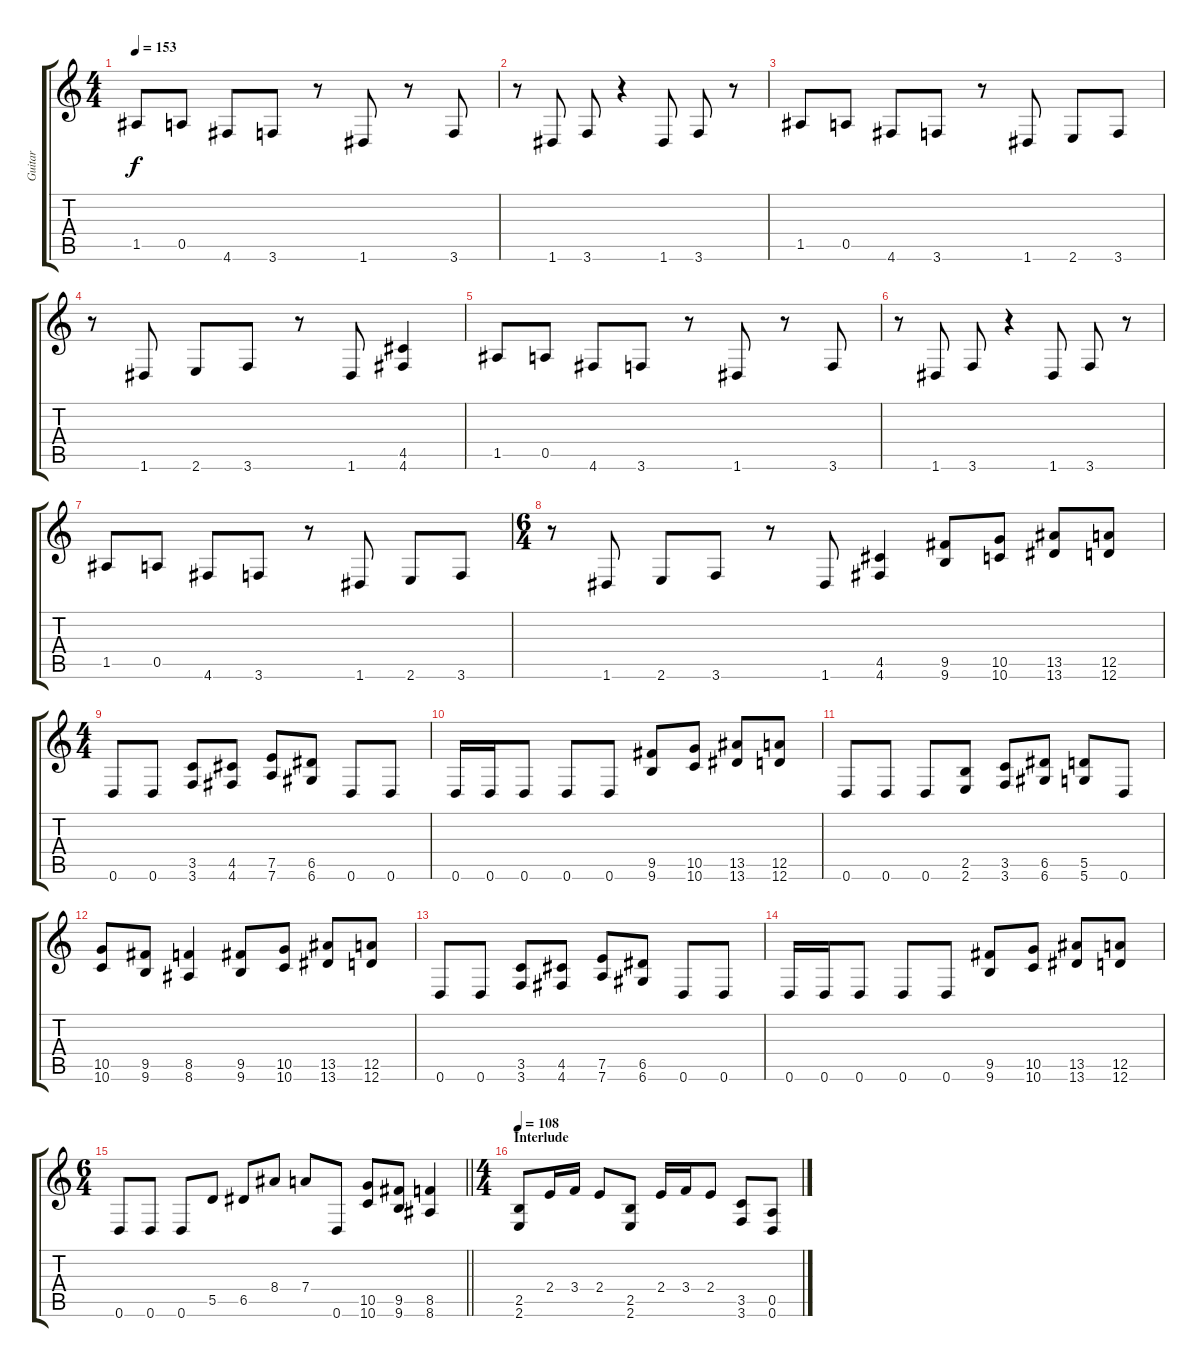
\track ("Guitar" "Guitar") {instrument electricguitarjazz}
\staff {score tabs}
\tuning (E4 B3 G3 D3 A2 D2) {hide}
\ts (4 4)
\tempo 153
\clef g2
\ks c
1.5.8{dy f} 0.5.8 4.6.8 3.6.8 r.8 1.6.8 r.8 3.6.8 |
r.8 1.6.8 3.6.8 r.4 1.6.8 3.6.8 r.8 |
1.5.8 0.5.8 4.6.8 3.6.8 r.8 1.6.8 2.6.8 3.6.8 |
r.8 1.6.8 2.6.8 3.6.8 r.8 1.6.8 (4.5 4.6).4 |
1.5.8 0.5.8 4.6.8 3.6.8 r.8 1.6.8 r.8 3.6.8 |
r.8 1.6.8 3.6.8 r.4 1.6.8 3.6.8 r.8 |
1.5.8 0.5.8 4.6.8 3.6.8 r.8 1.6.8 2.6.8 3.6.8 |
\ts (6 4)
r.8 1.6.8 2.6.8 3.6.8 r.8 1.6.8 (4.5 4.6).4 (9.5 9.6).8 (10.5 10.6).8 (13.5 13.6).8 (12.5 12.6).8 |
\ts (4 4)
0.6.8 0.6.8 (3.5 3.6).8 (4.5 4.6).8 (7.5 7.6).8 (6.5 6.6).8 0.6.8 0.6.8 |
0.6.16 0.6.16 0.6.8 0.6.8 0.6.8 (9.5 9.6).8 (10.5 10.6).8 (13.5 13.6).8 (12.5 12.6).8 |
0.6.8 0.6.8 0.6.8 (2.5 2.6).8 (3.5 3.6).8 (6.5 6.6).8 (5.5 5.6).8 0.6.8 |
(10.5 10.6).8 (9.5 9.6).8 (8.5 8.6).4 (9.5 9.6).8 (10.5 10.6).8 (13.5 13.6).8 (12.5 12.6).8 |
0.6.8 0.6.8 (3.5 3.6).8 (4.5 4.6).8 (7.5 7.6).8 (6.5 6.6).8 0.6.8 0.6.8 |
0.6.16 0.6.16 0.6.8 0.6.8 0.6.8 (9.5 9.6).8 (10.5 10.6).8 (13.5 13.6).8 (12.5 12.6).8 |
\ts (6 4)
\barLineRight lightlight
0.6.8 0.6.8 0.6.8 5.5.8 6.5.8 8.4.8 7.4.8 0.6.8 (10.5 10.6).8 (9.5 9.6).8 (8.5 8.6).4 |
\ts (4 4)
\section ("" "Interlude")
\tempo 108
(2.5 2.6).8 2.4.16 3.4.16 2.4.8 (2.5 2.6).8 2.4.16 3.4.16 2.4.8 (3.5 3.6).8 (0.5 0.6).8
